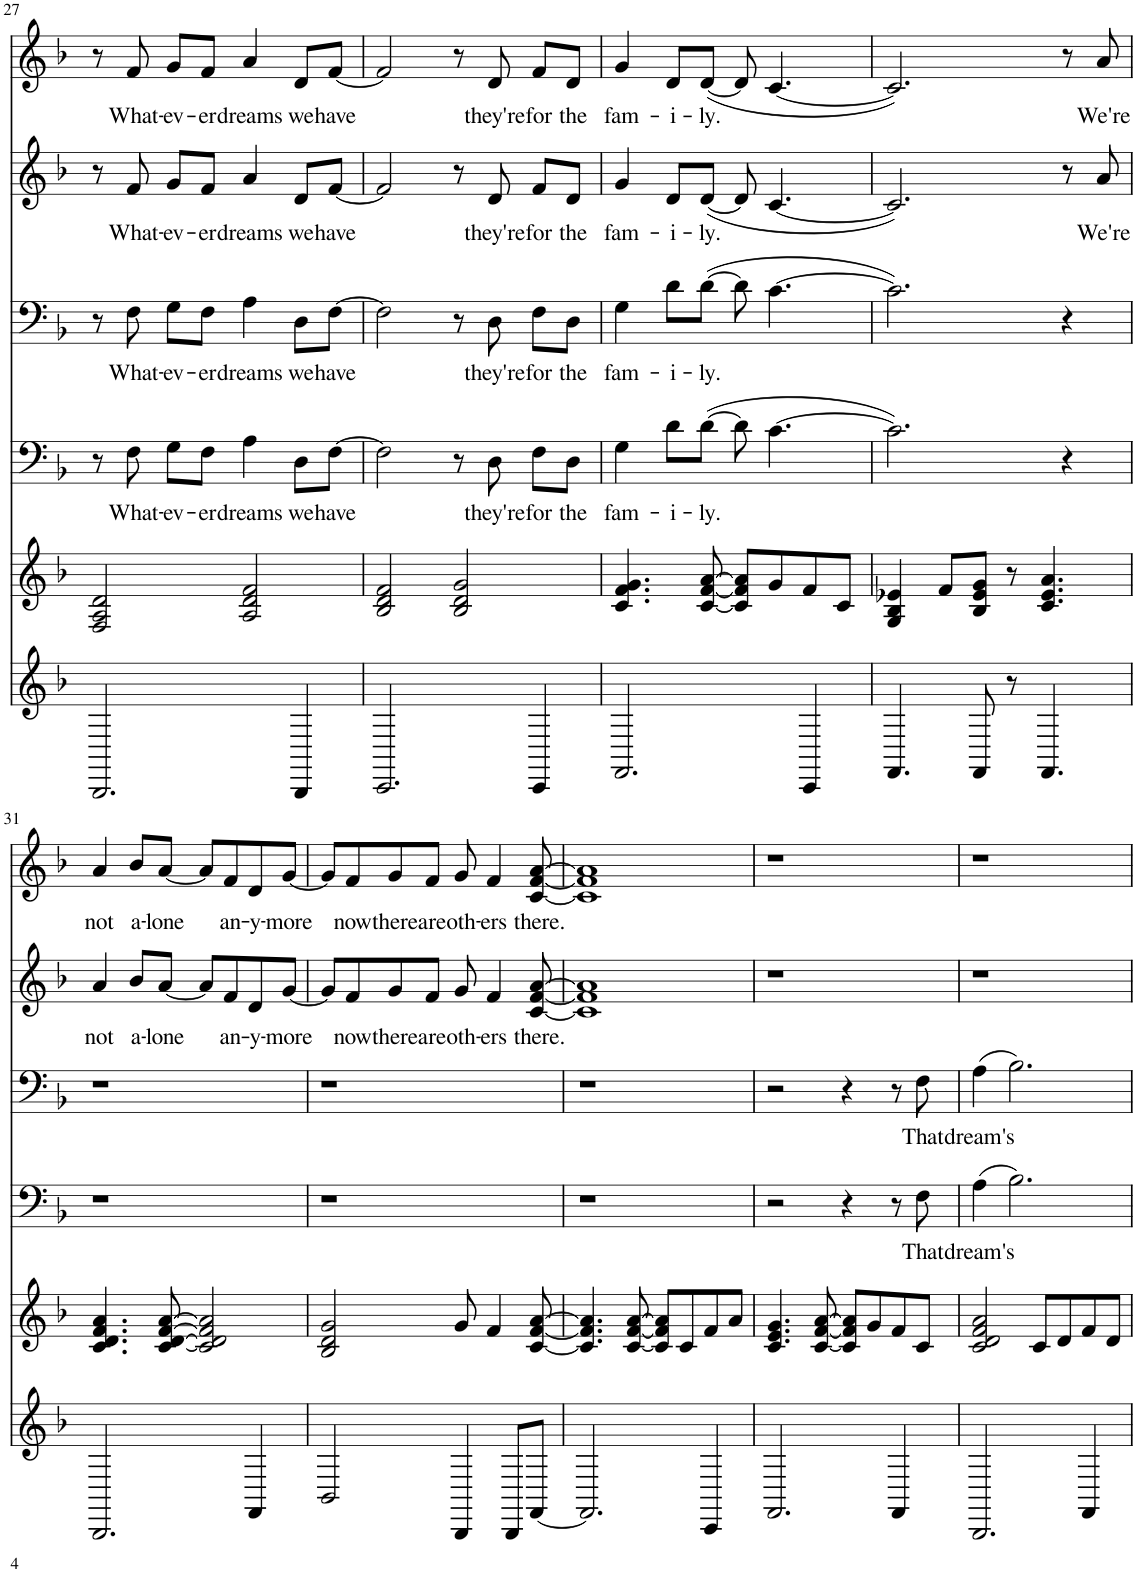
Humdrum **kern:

**kern	**kern	**kern	**text	**kern	**text	**kern	**text	**kern	**text
*part6	*part5	*part4	*part4	*part3	*part3	*part2	*part2	*part1	*part1
*staff6	*staff5	*staff4	*staff4	*staff3	*staff3	*staff2	*staff2	*staff1	*staff1
*I"Piano	*I"Piano	*I"Bass	*	*I"Tenor	*	*I"Alto	*	*I"Soprano	*
*I'Pno	*I'Pno	*	*	*	*	*	*	*	*
!!LO:PB:g=z
*clefG2	*clefG2	*clefF4	*	*clefF4	*	*clefG2	*	*clefG2	*
*k[b-]	*k[b-]	*k[b-]	*	*k[b-]	*	*k[b-]	*	*k[b-]	*
*F:	*F:	*F:	*	*F:	*	*F:	*	*F:	*
*M4/4	*M4/4	*M4/4	*	*M4/4	*	*M4/4	*	*M4/4	*
=27	=27	=27	=27	=27	=27	=27	=27	=27	=27
2.BBB-/	2F/ 2A/ 2d/	8r	.	8r	.	8r	.	8r	.
!	!	!	!LO:LY:b	!	!LO:LY:b	!	!LO:LY:b	!	!LO:LY:b
.	.	8F\	What-	8F\	What-	8f/	What-	8f/	What-
!	!	!	!LO:LY:b	!	!LO:LY:b	!	!LO:LY:b	!	!LO:LY:b
.	.	8G\L	-ev-	8G\L	-ev-	8g/L	-ev-	8g/L	-ev-
!	!	!	!LO:LY:b	!	!LO:LY:b	!	!LO:LY:b	!	!LO:LY:b
.	.	8F\J	-er	8F\J	-er	8f/J	-er	8f/J	-er
!	!	!	!LO:LY:b	!	!LO:LY:b	!	!LO:LY:b	!	!LO:LY:b
.	2A/ 2d/ 2f/	4A\	dreams	4A\	dreams	4a/	dreams	4a/	dreams
!	!	!	!LO:LY:b	!	!LO:LY:b	!	!LO:LY:b	!	!LO:LY:b
4BBB-/	.	8D\L	we	8D\L	we	8d/L	we	8d/L	we
!	!	!	!LO:LY:b	!	!LO:LY:b	!	!LO:LY:b	!	!LO:LY:b
.	.	[8F\J	have	[8F\J	have	[8f/J	have	[8f/J	have
=28	=28	=28	=28	=28	=28	=28	=28	=28	=28
2.CC/	2B-/ 2d/ 2f/	2F\]	.	2F\]	.	2f/]	.	2f/]	.
.	2B-/ 2d/ 2g/	8r	.	8r	.	8r	.	8r	.
!	!	!	!LO:LY:b	!	!LO:LY:b	!	!LO:LY:b	!	!LO:LY:b
.	.	8D\	they're	8D\	they're	8d/	they're	8d/	they're
!	!	!	!LO:LY:b	!	!LO:LY:b	!	!LO:LY:b	!	!LO:LY:b
4CC/	.	8F\L	for	8F\L	for	8f/L	for	8f/L	for
!	!	!	!LO:LY:b	!	!LO:LY:b	!	!LO:LY:b	!	!LO:LY:b
.	.	8D\J	the	8D\J	the	8d/J	the	8d/J	the
=29	=29	=29	=29	=29	=29	=29	=29	=29	=29
!	!	!	!LO:LY:b	!	!LO:LY:b	!	!LO:LY:b	!	!LO:LY:b
2.FF/	4.c/ 4.f/ 4.g/	4G\	fam-	4G\	fam-	4g/	fam-	4g/	fam-
!	!	!	!LO:LY:b	!	!LO:LY:b	!	!LO:LY:b	!	!LO:LY:b
.	.	8d\L	-i-	8d\L	-i-	8d/L	-i-	8d/L	-i-
!	!	!	!LO:LY:b	!	!LO:LY:b	!	!LO:LY:b	!	!LO:LY:b
.	[8c/ [8f/ [8a/	([8d\J	-ly.	([8d\J	-ly.	([8d/J	-ly.	([8d/J	-ly.
.	8c/] 8f/] 8a/]L	8d\]	.	8d\]	.	8d/]	.	8d/]	.
.	8g/	[4.c\	.	[4.c\	.	[4.c/	.	[4.c/	.
4CC/	8f/	.	.	.	.	.	.	.	.
.	8c/J	.	.	.	.	.	.	.	.
=30	=30	=30	=30	=30	=30	=30	=30	=30	=30
4.FF/	4G/ 4B-/ 4e-X/	2.c\])	.	2.c\])	.	2.c/])	.	2.c/])	.
.	8f/L	.	.	.	.	.	.	.	.
8FF/	8B-/ 8e-/ 8g/J	.	.	.	.	.	.	.	.
8r	8r	.	.	.	.	.	.	.	.
4.FF/	4.c/ 4.e-/ 4.a/	.	.	.	.	.	.	.	.
.	.	4r	.	4r	.	8r	.	8r	.
!	!	!	!	!	!	!	!LO:LY:b	!	!LO:LY:b
.	.	.	.	.	.	8a/	We're	8a/	We're
!!LO:LB:g=z
=31	=31	=31	=31	=31	=31	=31	=31	=31	=31
!	!	!	!	!	!	!	!LO:LY:b	!	!LO:LY:b
2.BBB-/	4.c/ 4.d/ 4.f/ 4.a/	1r	.	1r	.	4a/	not	4a/	not
!	!	!	!	!	!	!	!LO:LY:b	!	!LO:LY:b
.	.	.	.	.	.	8b-/L	a-	8b-/L	a-
!	!	!	!	!	!	!	!LO:LY:b	!	!LO:LY:b
.	[8c/ [8d/ [8f/ [8a/	.	.	.	.	[8a/J	-lone	[8a/J	-lone
.	2c/] 2d/] 2f/] 2a/]	.	.	.	.	8a/L]	.	8a/L]	.
!	!	!	!	!	!	!	!LO:LY:b	!	!LO:LY:b
.	.	.	.	.	.	8f/	an-	8f/	an-
!	!	!	!	!	!	!	!LO:LY:b	!	!LO:LY:b
4FF/	.	.	.	.	.	8d/	-y-	8d/	-y-
!	!	!	!	!	!	!	!LO:LY:b	!	!LO:LY:b
.	.	.	.	.	.	[8g/J	-more	[8g/J	-more
=32	=32	=32	=32	=32	=32	=32	=32	=32	=32
2BB-/	2B-/ 2d/ 2g/	1r	.	1r	.	8g/L]	.	8g/L]	.
!	!	!	!	!	!	!	!LO:LY:b	!	!LO:LY:b
.	.	.	.	.	.	8f/	now	8f/	now
!	!	!	!	!	!	!	!LO:LY:b	!	!LO:LY:b
.	.	.	.	.	.	8g/	there	8g/	there
!	!	!	!	!	!	!	!LO:LY:b	!	!LO:LY:b
.	.	.	.	.	.	8f/J	are	8f/J	are
!	!	!	!	!	!	!	!LO:LY:b	!	!LO:LY:b
4BBB-/	8g/	.	.	.	.	8g/	oth-	8g/	oth-
!	!	!	!	!	!	!	!LO:LY:b	!	!LO:LY:b
.	4f/	.	.	.	.	4f/	-ers	4f/	-ers
8BBB-/L	.	.	.	.	.	.	.	.	.
!	!	!	!	!	!	!	!LO:LY:b	!	!LO:LY:b
[8FF/J	[8c/ [8f/ [8a/	.	.	.	.	[8c/ [8f/ [8a/	there.	[8c/ [8f/ [8a/	there.
=33	=33	=33	=33	=33	=33	=33	=33	=33	=33
2.FF/]	4.c/] 4.f/] 4.a/]	1r	.	1r	.	1c] 1f] 1a]	.	1c] 1f] 1a]	.
.	[8c/ [8f/ [8a/	.	.	.	.	.	.	.	.
.	8c/] 8f/] 8a/]L	.	.	.	.	.	.	.	.
.	8c/	.	.	.	.	.	.	.	.
4CC/	8f/	.	.	.	.	.	.	.	.
.	8a/J	.	.	.	.	.	.	.	.
=34	=34	=34	=34	=34	=34	=34	=34	=34	=34
2.FF/	4.c/ 4.e/ 4.g/	2r	.	2r	.	1r	.	1r	.
.	[8c/ [8f/ [8a/	.	.	.	.	.	.	.	.
.	8c/] 8f/] 8a/]L	4r	.	4r	.	.	.	.	.
.	8g/	.	.	.	.	.	.	.	.
4FF/	8f/	8r	.	8r	.	.	.	.	.
!	!	!	!LO:LY:b	!	!LO:LY:b	!	!	!	!
.	8c/J	8F\	That	8F\	That	.	.	.	.
=35	=35	=35	=35	=35	=35	=35	=35	=35	=35
!	!	!	!LO:LY:b	!	!LO:LY:b	!	!	!	!
2.BBB-/	2c/ 2d/ 2f/ 2a/	(4A\	dream's	(4A\	dream's	1r	.	1r	.
.	.	2.B-\)	.	2.B-\)	.	.	.	.	.
.	8c/L	.	.	.	.	.	.	.	.
.	8d/	.	.	.	.	.	.	.	.
4FF/	8f/	.	.	.	.	.	.	.	.
.	8d/J	.	.	.	.	.	.	.	.
=	=	=	=	=	=	=	=	=	=
*-	*-	*-	*-	*-	*-	*-	*-	*-	*-
